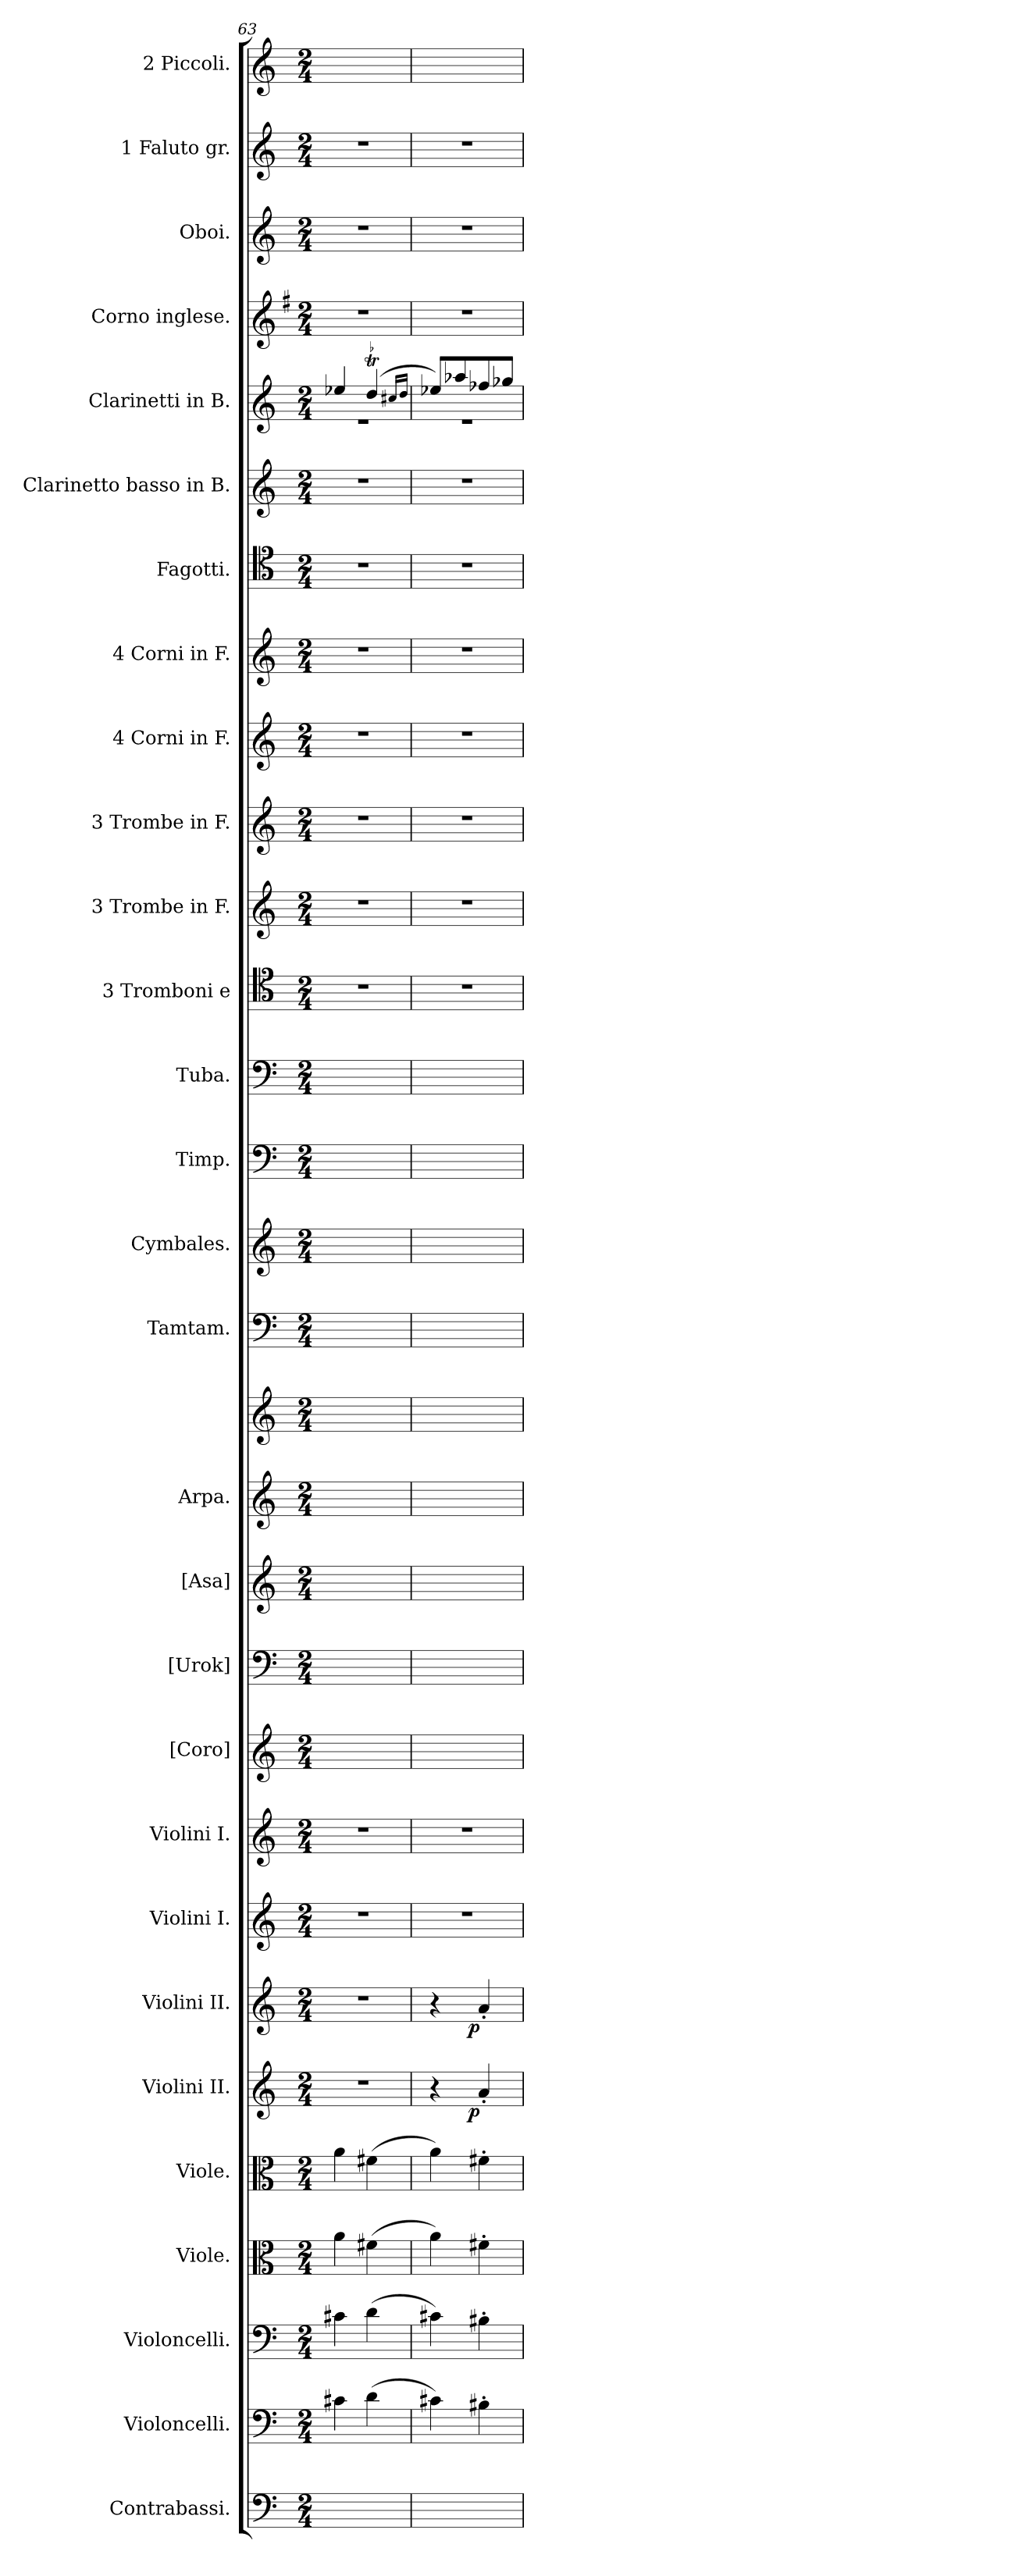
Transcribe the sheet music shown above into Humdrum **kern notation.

**kern	**kern	**kern	**kern	**kern	**kern	**dynam	**kern	**dynam	**kern	**kern	**kern	**kern	**kern	**kern	**kern	**kern	**kern	**kern	**kern	**kern	**kern	**kern	**kern	**kern	**kern	**kern	**kern	**kern	**kern	**kern	**kern
*part29	*part28	*part27	*part26	*part25	*part24	*part24	*part23	*part23	*part22	*part21	*part20	*part19	*part18	*part17	*part17	*part16	*part15	*part14	*part13	*part12	*part11	*part10	*part9	*part8	*part7	*part6	*part5	*part4	*part3	*part2	*part1
*staff30	*staff29	*staff28	*staff27	*staff26	*staff25	*staff25	*staff24	*staff24	*staff23	*staff22	*staff21	*staff20	*staff19	*staff18	*staff17	*staff16	*staff15	*staff14	*staff13	*staff12	*staff11	*staff10	*staff9	*staff8	*staff7	*staff6	*staff5	*staff4	*staff3	*staff2	*staff1
*I"Contrabassi.	*I"Violoncelli.	*I"Violoncelli.	*I"Viole.	*I"Viole.	*I"Violini II.	*	*I"Violini II.	*	*I"Violini I.	*I"Violini I.	*I"[Coro]	*I"[Urok]	*I"[Asa]	*I"Arpa.	*	*I"Tamtam.	*I"Cymbales.	*I"Timp.	*I"Tuba.	*I"3 Tromboni e	*I"3 Trombe in F.	*I"3 Trombe in F.	*I"4 Corni in F.	*I"4 Corni in F.	*I"Fagotti.	*I"Clarinetto basso in B.	*I"Clarinetti in B.	*I"Corno inglese.	*I"Oboi.	*I"1 Faluto gr.	*I"2 Piccoli.
*I'C.-B.	*I'Vcll.	*I'Vcll.	*	*	*I'II.	*	*I'II.	*	*	*	*	*I'Urok.	*I'Asa.	*	*	*I'Tamtam	*I'Cymb.	*I'Timp	*	*I'1.2. Tromb.	*	*I'1.2. Trb. F.	*I'Corni F.	*I'Corni F.	*I'Fag.	*	*I'Cl.B.	*I'Corno ingl.	*I'Ob.	*	*I'Picc.
*clefF4	*clefF4	*clefF4	*clefC3	*clefC3	*clefG2	*	*clefG2	*	*clefG2	*clefG2	*clefG2	*clefF4	*clefG2	*clefG2	*clefG2	*clefF4	*clefG2	*clefF4	*clefF4	*clefC4	*clefG2	*clefG2	*clefG2	*clefG2	*clefC4	*clefG2	*clefG2	*clefG2	*clefG2	*clefG2	*clefG2
*	*	*	*	*	*	*	*	*	*	*	*	*	*	*	*	*	*	*	*	*	*ITrd-3c-5	*ITrd-3c-5	*ITrd4c7	*ITrd4c7	*	*ITrd1c2	*ITrd1c2	*ITrd4c7	*	*	*
*k[]	*k[]	*k[]	*k[]	*k[]	*k[]	*	*k[]	*	*k[]	*k[]	*k[]	*k[]	*k[]	*k[]	*k[]	*k[]	*k[]	*k[]	*k[]	*k[]	*k[b-]	*k[b-]	*k[b-]	*k[b-]	*k[]	*k[b-e-]	*k[b-e-]	*k[]	*k[]	*k[]	*k[]
*M2/4	*M2/4	*M2/4	*M2/4	*M2/4	*M2/4	*	*M2/4	*	*M2/4	*M2/4	*M2/4	*M2/4	*M2/4	*M2/4	*M2/4	*M2/4	*M2/4	*M2/4	*M2/4	*M2/4	*M2/4	*M2/4	*M2/4	*M2/4	*M2/4	*M2/4	*M2/4	*M2/4	*M2/4	*M2/4	*M2/4
=63	=63	=63	=63	=63	=63	=63	=63	=63	=63	=63	=63	=63	=63	=63	=63	=63	=63	=63	=63	=63	=63	=63	=63	=63	=63	=63	=63	=63	=63	=63	=63
*	*	*	*	*	*	*	*	*	*	*	*	*	*	*	*	*	*	*	*	*	*	*	*	*	*	*	*^	*	*	*	*
2ryy	4c#X\	4c#X\	4a\	4a\	2r	.	2r	.	2r	2r	2ryy	2ryy	2ryy	2ryy	2ryy	2ryy	2ryy	2ryy	2ryy	2r	2r	2r	2r	2r	2r	2r	4dd-X/	2re	2r	2r	2r	2ryy
!	!	!	!	!	!	!	!	!	!	!	!	!	!	!	!	!	!	!	!	!	!	!	!	!	!	!	!LO:TR:acc=-	!	!	!	!	!
.	(4d\	(4d\	(4f#X\	(4f#X\	.	.	.	.	.	.	.	.	.	.	.	.	.	.	.	.	.	.	.	.	.	.	(4cct/	.	.	.	.	.
.	.	.	.	.	.	.	.	.	.	.	.	.	.	.	.	.	.	.	.	.	.	.	.	.	.	.	16qqbn/LL	.	.	.	.	.
.	.	.	.	.	.	.	.	.	.	.	.	.	.	.	.	.	.	.	.	.	.	.	.	.	.	.	16qqcc/JJ	.	.	.	.	.
=64	=64	=64	=64	=64	=64	=64	=64	=64	=64	=64	=64	=64	=64	=64	=64	=64	=64	=64	=64	=64	=64	=64	=64	=64	=64	=64	=64	=64	=64	=64	=64	=64
2ryy	4c#X\)	4c#X\)	4a\)	4a\)	4r	.	4r	.	2r	2r	2ryy	2ryy	2ryy	2ryy	2ryy	2ryy	2ryy	2ryy	2ryy	2r	2r	2r	2r	2r	2r	2r	8dd-X/L)	2re	2r	2r	2r	2ryy
.	.	.	.	.	.	.	.	.	.	.	.	.	.	.	.	.	.	.	.	.	.	.	.	.	.	.	8gg-X/	.	.	.	.	.
!	!	!	!	!	!	!LO:DY:b:rj	!	!LO:DY:b:rj	!	!	!	!	!	!	!	!	!	!	!	!	!	!	!	!	!	!	!	!	!	!	!	!
.	4B#X'\	4B#X'\	4f#X'\	4f#X'\	4a'/	p	4a'/	p	.	.	.	.	.	.	.	.	.	.	.	.	.	.	.	.	.	.	8ee--X/	.	.	.	.	.
.	.	.	.	.	.	.	.	.	.	.	.	.	.	.	.	.	.	.	.	.	.	.	.	.	.	.	8ff-X/J	.	.	.	.	.
*	*	*	*	*	*	*	*	*	*	*	*	*	*	*	*	*	*	*	*	*	*	*	*	*	*	*	*v	*v	*	*	*	*
=	=	=	=	=	=	=	=	=	=	=	=	=	=	=	=	=	=	=	=	=	=	=	=	=	=	=	=	=	=	=	=
*-	*-	*-	*-	*-	*-	*-	*-	*-	*-	*-	*-	*-	*-	*-	*-	*-	*-	*-	*-	*-	*-	*-	*-	*-	*-	*-	*-	*-	*-	*-	*-
